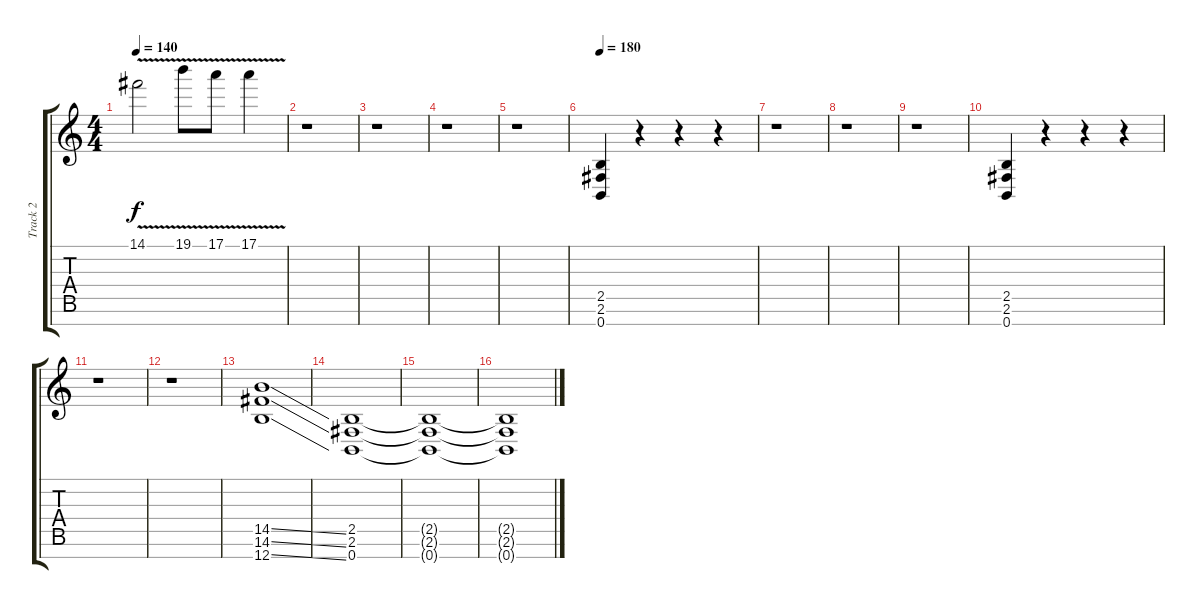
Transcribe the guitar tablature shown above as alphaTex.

\track ("Track 2" "Track 2") {instrument distortionguitar}
\staff {score tabs}
\tuning (E4 B3 G3 D3 A2 E2 B1) {hide}
\ts (4 4)
\tempo 140
\clef g2
\ks c
14.1{v}.2{dy f} 19.1{v}.8 17.1{v}.8 17.1{v}.4 |
r.1 |
r.1 |
r.1 |
r.1 |
\tempo 180
(2.5 2.6 0.7).4 r.4 r.4 r.4 |
r.1 |
r.1 |
r.1 |
(2.5 2.6 0.7).4 r.4 r.4 r.4 |
r.1 |
r.1 |
(14.5{ss} 14.6{ss} 12.7{ss}).1 |
(2.5 2.6 0.7).1 |
(2.5{t} 2.6{t} 0.7{t}).1 |
(2.5{t} 2.6{t} 0.7{t}).1
